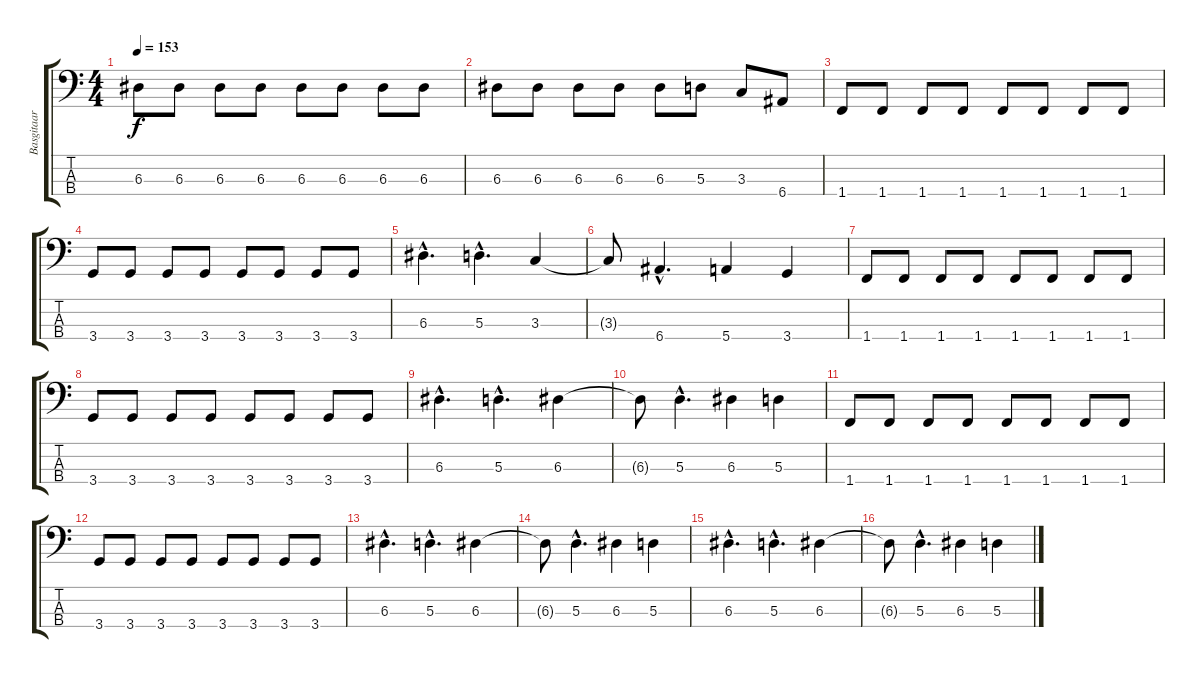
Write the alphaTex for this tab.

\track ("Basgitaar" "Basgitaar") {instrument electricbassfinger}
\staff {score tabs}
\tuning (G2 D2 A1 E1) {hide}
\ts (4 4)
\tempo 153
\clef f4
\ks c
6.3.8{dy f} 6.3.8 6.3.8 6.3.8 6.3.8 6.3.8 6.3.8 6.3.8 |
6.3.8 6.3.8 6.3.8 6.3.8 6.3.8 5.3.8 3.3.8 6.4.8 |
1.4.8 1.4.8 1.4.8 1.4.8 1.4.8 1.4.8 1.4.8 1.4.8 |
3.4.8 3.4.8 3.4.8 3.4.8 3.4.8 3.4.8 3.4.8 3.4.8 |
6.3{hac}.4{d} 5.3{hac}.4{d} 3.3.4 |
3.3{t}.8 6.4{hac}.4{d} 5.4.4 3.4.4 |
1.4.8 1.4.8 1.4.8 1.4.8 1.4.8 1.4.8 1.4.8 1.4.8 |
3.4.8 3.4.8 3.4.8 3.4.8 3.4.8 3.4.8 3.4.8 3.4.8 |
6.3{hac}.4{d} 5.3{hac}.4{d} 6.3.4 |
6.3{t}.8 5.3{hac}.4{d} 6.3.4 5.3.4 |
1.4.8 1.4.8 1.4.8 1.4.8 1.4.8 1.4.8 1.4.8 1.4.8 |
3.4.8 3.4.8 3.4.8 3.4.8 3.4.8 3.4.8 3.4.8 3.4.8 |
6.3{hac}.4{d} 5.3{hac}.4{d} 6.3.4 |
6.3{t}.8 5.3{hac}.4{d} 6.3.4 5.3.4 |
6.3{hac}.4{d} 5.3{hac}.4{d} 6.3.4 |
6.3{t}.8 5.3{hac}.4{d} 6.3.4 5.3.4
